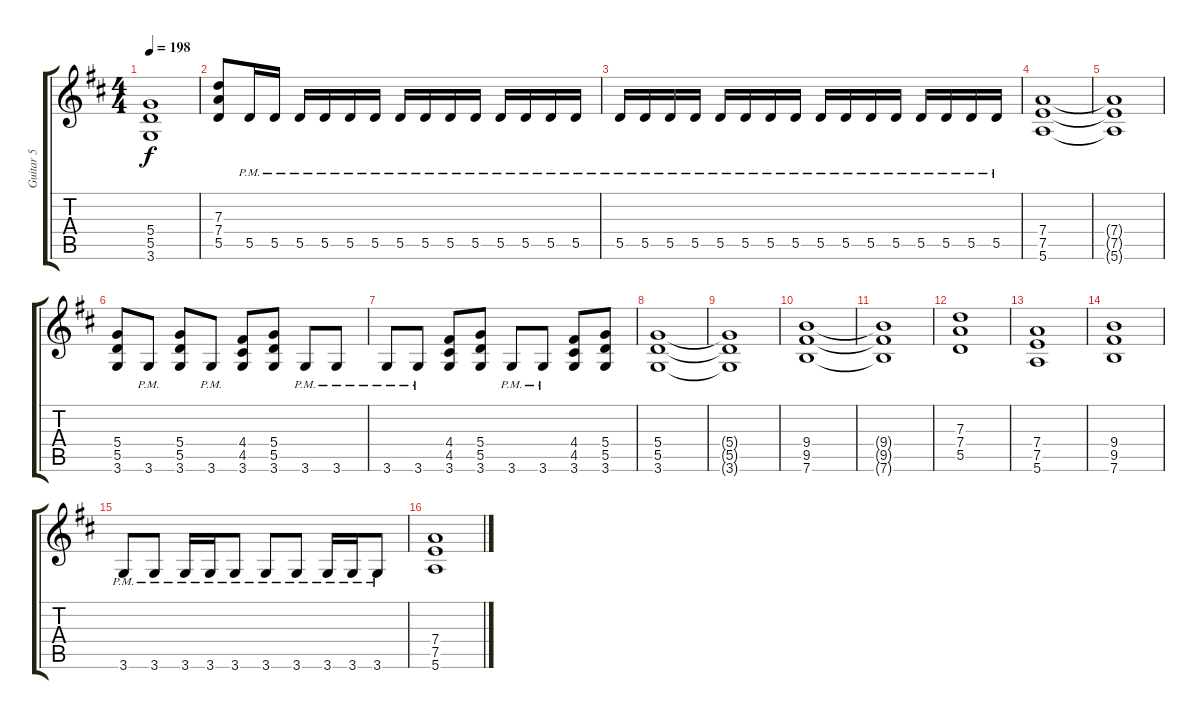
\track ("Guitar 5" "Guitar 5") {instrument distortionguitar}
\staff {score tabs}
\tuning (E4 B3 G3 D3 A2 E2) {hide}
\ts (4 4)
\tempo 198
\clef g2
\ks bminor
(5.4{t} 5.5{t} 3.6{t}).1{dy f} |
(7.3 7.4 5.5).8 5.5{pm}.16 5.5{pm}.16 5.5{pm}.16 5.5{pm}.16 5.5{pm}.16 5.5{pm}.16 5.5{pm}.16 5.5{pm}.16 5.5{pm}.16 5.5{pm}.16 5.5{pm}.16 5.5{pm}.16 5.5{pm}.16 5.5{pm}.16 |
5.5{pm}.16 5.5{pm}.16 5.5{pm}.16 5.5{pm}.16 5.5{pm}.16 5.5{pm}.16 5.5{pm}.16 5.5{pm}.16 5.5{pm}.16 5.5{pm}.16 5.5{pm}.16 5.5{pm}.16 5.5{pm}.16 5.5{pm}.16 5.5{pm}.16 5.5{pm}.16 |
(7.4 7.5 5.6).1 |
(7.4{t} 7.5{t} 5.6{t}).1 |
(5.4 5.5 3.6).8 3.6{pm}.8 (5.4 5.5 3.6).8 3.6{pm}.8 (4.4 4.5 3.6).8 (5.4 5.5 3.6).8 3.6{pm}.8 3.6{pm}.8 |
3.6{pm}.8 3.6{pm}.8 (4.4 4.5 3.6).8 (5.4 5.5 3.6).8 3.6{pm}.8 3.6{pm}.8 (4.4 4.5 3.6).8 (5.4 5.5 3.6).8 |
(5.4 5.5 3.6).1 |
(5.4{t} 5.5{t} 3.6{t}).1 |
(9.4 9.5 7.6).1 |
(9.4{t} 9.5{t} 7.6{t}).1 |
(7.3 7.4 5.5).1 |
(7.4 7.5 5.6).1 |
(9.4 9.5 7.6).1 |
3.6{pm}.8 3.6{pm}.8 3.6{pm}.16 3.6{pm}.16 3.6{pm}.8 3.6{pm}.8 3.6{pm}.8 3.6{pm}.16 3.6{pm}.16 3.6{pm}.8 |
(7.4 7.5 5.6).1
